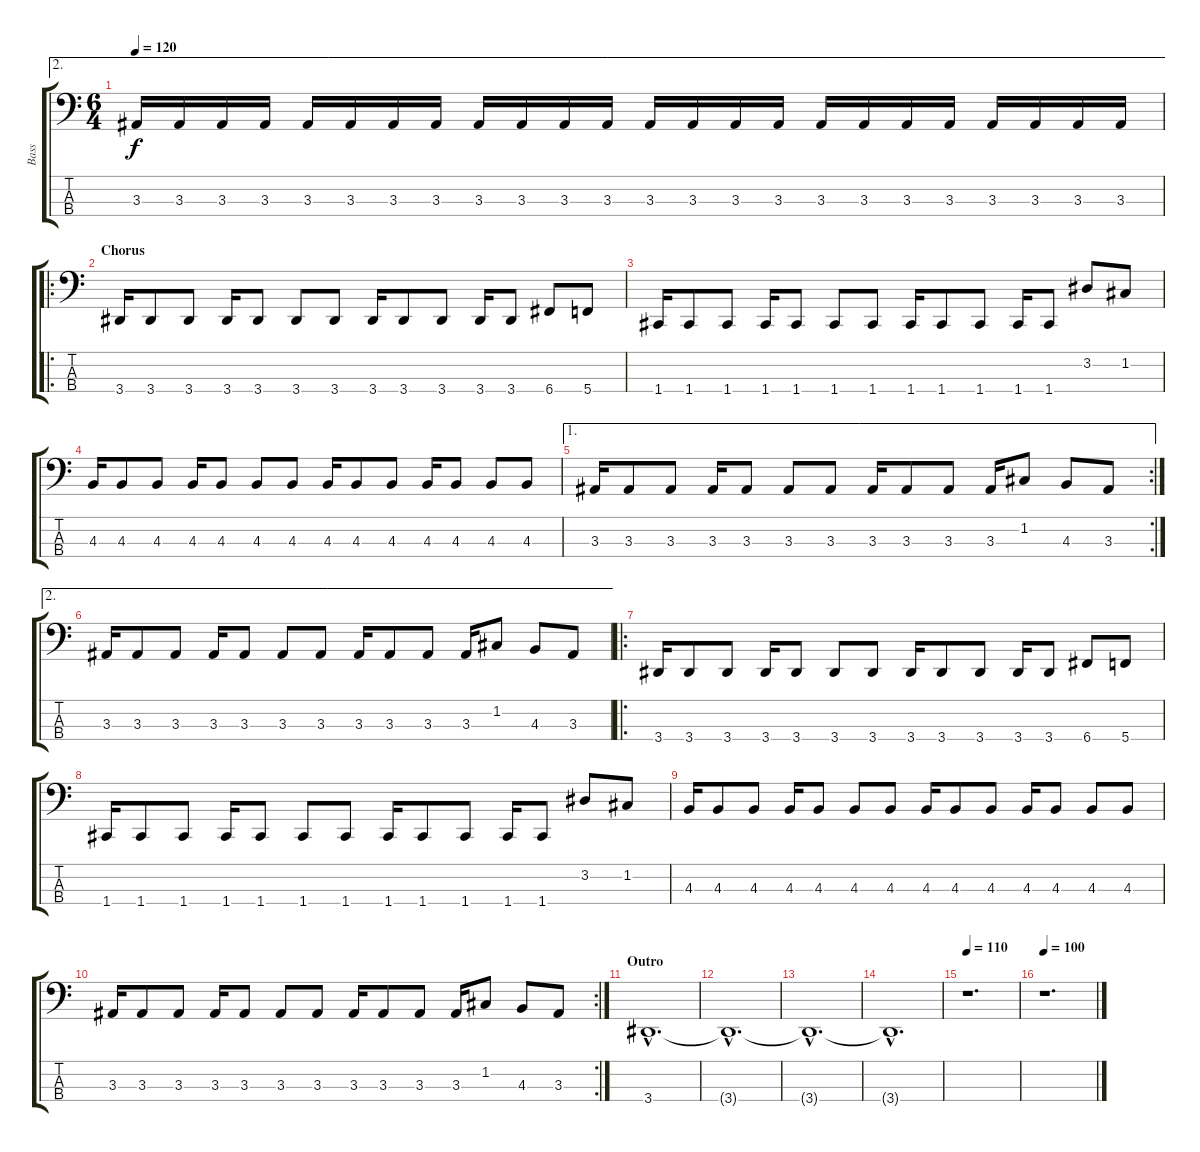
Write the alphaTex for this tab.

\track ("Bass" "Bass") {instrument electricbasspick}
\staff {score tabs}
\tuning (F2 C2 G1 C1) {hide}
\ae 2
\ts (6 4)
\tempo 120
\clef f4
\ks c
3.3.16{dy f} 3.3.16 3.3.16 3.3.16 3.3.16 3.3.16 3.3.16 3.3.16 3.3.16 3.3.16 3.3.16 3.3.16 3.3.16 3.3.16 3.3.16 3.3.16 3.3.16 3.3.16 3.3.16 3.3.16 3.3.16 3.3.16 3.3.16 3.3.16 |
\ro
\section ("" "Chorus")
3.4.16 3.4.8 3.4.8 3.4.16 3.4.8 3.4.8 3.4.8 3.4.16 3.4.8 3.4.8 3.4.16 3.4.8 6.4.8 5.4.8 |
1.4.16 1.4.8 1.4.8 1.4.16 1.4.8 1.4.8 1.4.8 1.4.16 1.4.8 1.4.8 1.4.16 1.4.8 3.2.8 1.2.8 |
4.3.16 4.3.8 4.3.8 4.3.16 4.3.8 4.3.8 4.3.8 4.3.16 4.3.8 4.3.8 4.3.16 4.3.8 4.3.8 4.3.8 |
\ae 1
\rc 2
3.3.16 3.3.8 3.3.8 3.3.16 3.3.8 3.3.8 3.3.8 3.3.16 3.3.8 3.3.8 3.3.16 1.2.8 4.3.8 3.3.8 |
\ae 2
3.3.16 3.3.8 3.3.8 3.3.16 3.3.8 3.3.8 3.3.8 3.3.16 3.3.8 3.3.8 3.3.16 1.2.8 4.3.8 3.3.8 |
\ro
3.4.16 3.4.8 3.4.8 3.4.16 3.4.8 3.4.8 3.4.8 3.4.16 3.4.8 3.4.8 3.4.16 3.4.8 6.4.8 5.4.8 |
1.4.16 1.4.8 1.4.8 1.4.16 1.4.8 1.4.8 1.4.8 1.4.16 1.4.8 1.4.8 1.4.16 1.4.8 3.2.8 1.2.8 |
4.3.16 4.3.8 4.3.8 4.3.16 4.3.8 4.3.8 4.3.8 4.3.16 4.3.8 4.3.8 4.3.16 4.3.8 4.3.8 4.3.8 |
\rc 2
3.3.16 3.3.8 3.3.8 3.3.16 3.3.8 3.3.8 3.3.8 3.3.16 3.3.8 3.3.8 3.3.16 1.2.8 4.3.8 3.3.8 |
\section ("" "Outro")
3.4{hac}.1{d volume 11} |
3.4{hac t}.1{d volume 8} |
3.4{hac t}.1{d volume 5} |
3.4{hac t}.1{d volume 0} |
\tempo 110
r.1{d} |
\tempo 100
r.1{d}
